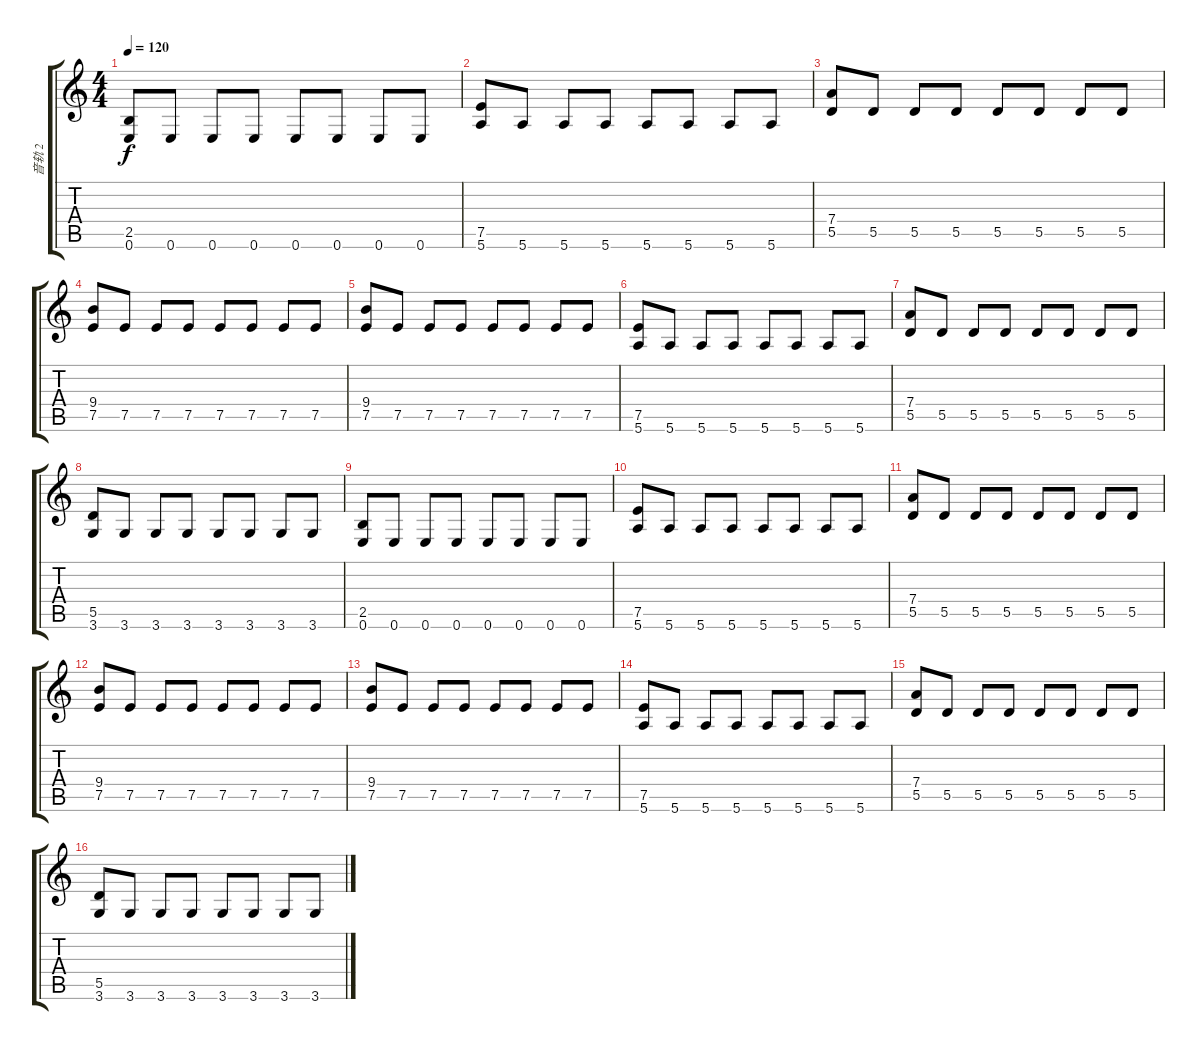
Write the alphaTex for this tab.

\track ("音轨 2" "音轨 2") {instrument distortionguitar}
\staff {score tabs}
\tuning (E4 B3 G3 D3 A2 E2) {hide}
\ts (4 4)
\tempo 120
\clef g2
\ks c
(2.5 0.6).8{dy f} 0.6.8 0.6.8 0.6.8 0.6.8 0.6.8 0.6.8 0.6.8 |
(7.5 5.6).8 5.6.8 5.6.8 5.6.8 5.6.8 5.6.8 5.6.8 5.6.8 |
(7.4 5.5).8 5.5.8 5.5.8 5.5.8 5.5.8 5.5.8 5.5.8 5.5.8 |
(9.4 7.5).8 7.5.8 7.5.8 7.5.8 7.5.8 7.5.8 7.5.8 7.5.8 |
(9.4 7.5).8 7.5.8 7.5.8 7.5.8 7.5.8 7.5.8 7.5.8 7.5.8 |
(7.5 5.6).8 5.6.8 5.6.8 5.6.8 5.6.8 5.6.8 5.6.8 5.6.8 |
(7.4 5.5).8 5.5.8 5.5.8 5.5.8 5.5.8 5.5.8 5.5.8 5.5.8 |
(5.5 3.6).8 3.6.8 3.6.8 3.6.8 3.6.8 3.6.8 3.6.8 3.6.8 |
(2.5 0.6).8 0.6.8 0.6.8 0.6.8 0.6.8 0.6.8 0.6.8 0.6.8 |
(7.5 5.6).8 5.6.8 5.6.8 5.6.8 5.6.8 5.6.8 5.6.8 5.6.8 |
(7.4 5.5).8 5.5.8 5.5.8 5.5.8 5.5.8 5.5.8 5.5.8 5.5.8 |
(9.4 7.5).8 7.5.8 7.5.8 7.5.8 7.5.8 7.5.8 7.5.8 7.5.8 |
(9.4 7.5).8 7.5.8 7.5.8 7.5.8 7.5.8 7.5.8 7.5.8 7.5.8 |
(7.5 5.6).8 5.6.8 5.6.8 5.6.8 5.6.8 5.6.8 5.6.8 5.6.8 |
(7.4 5.5).8 5.5.8 5.5.8 5.5.8 5.5.8 5.5.8 5.5.8 5.5.8 |
(5.5 3.6).8 3.6.8 3.6.8 3.6.8 3.6.8 3.6.8 3.6.8 3.6.8
